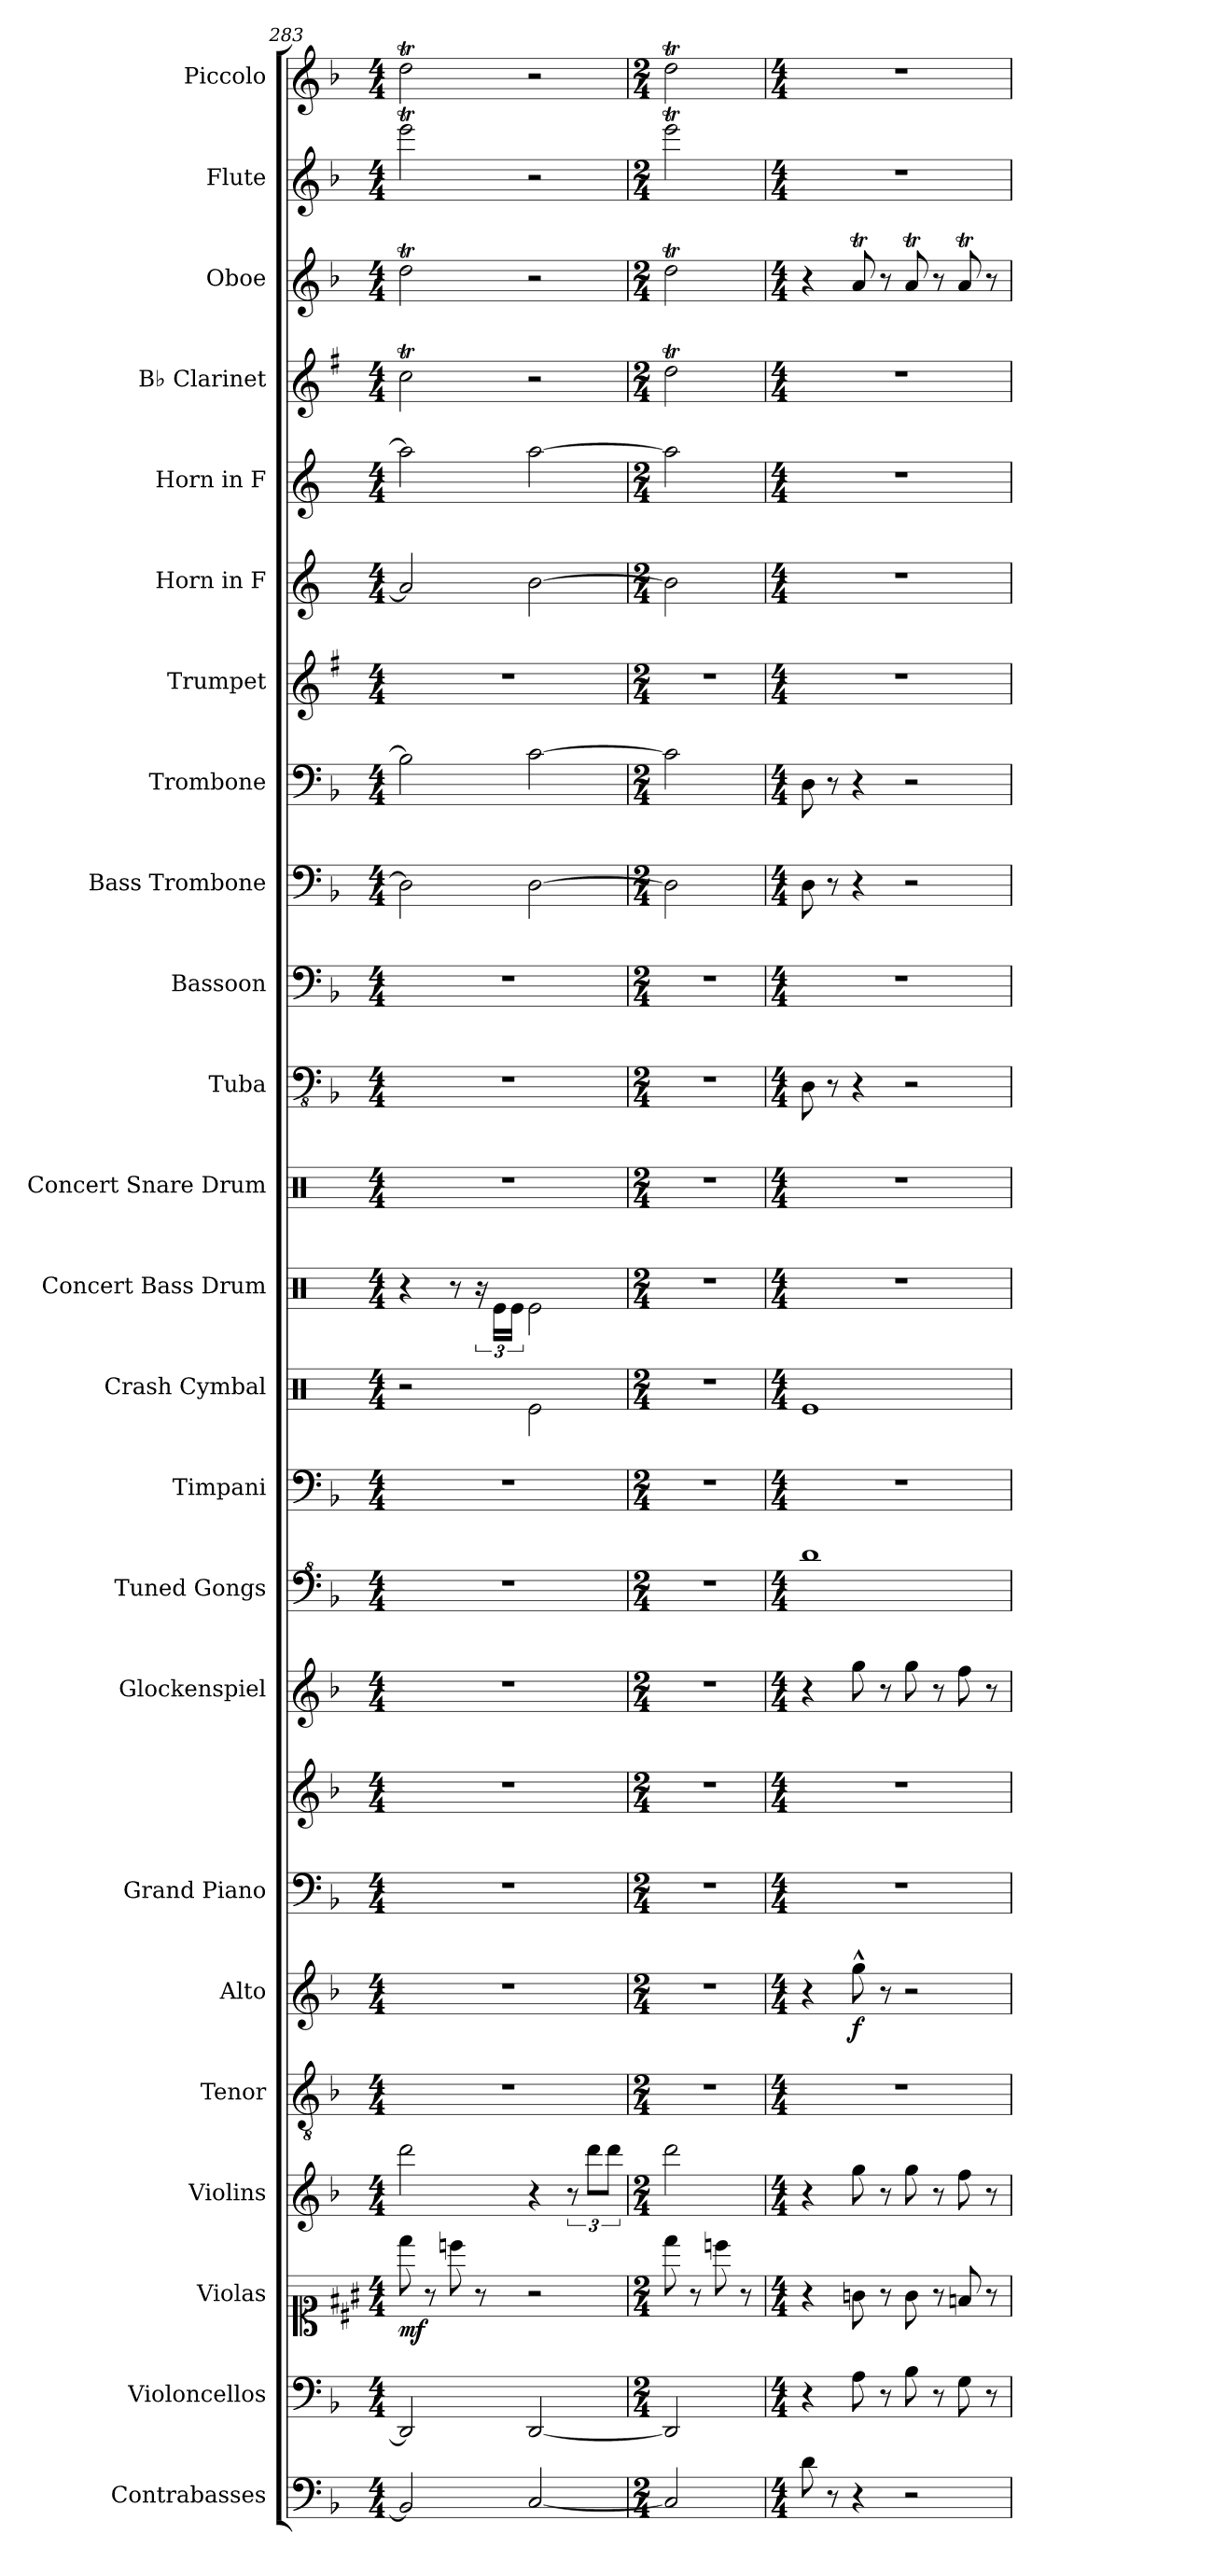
**kern	**kern	**kern	**dynam	**kern	**kern	**kern	**dynam	**kern	**kern	**kern	**kern	**kern	**kern	**kern	**kern	**kern	**kern	**kern	**kern	**kern	**kern	**kern	**kern	**kern	**kern	**kern
*part24	*part23	*part22	*part22	*part21	*part20	*part19	*part19	*part18	*part18	*part17	*part16	*part15	*part14	*part13	*part12	*part11	*part10	*part9	*part8	*part7	*part6	*part5	*part4	*part3	*part2	*part1
*staff25	*staff24	*staff23	*staff23	*staff22	*staff21	*staff20	*staff20	*staff19	*staff18	*staff17	*staff16	*staff15	*staff14	*staff13	*staff12	*staff11	*staff10	*staff9	*staff8	*staff7	*staff6	*staff5	*staff4	*staff3	*staff2	*staff1
*I"Contrabasses	*I"Violoncellos	*I"Violas	*	*I"Violins	*I"Tenor	*I"Alto	*	*I"Grand Piano	*	*I"Glockenspiel	*I"Tuned Gongs	*I"Timpani	*I"Crash Cymbal	*I"Concert Bass Drum	*I"Concert Snare Drum	*I"Tuba	*I"Bassoon	*I"Bass Trombone	*I"Trombone	*I"Trumpet	*I"Horn in F	*I"Horn in F	*I"B♭ Clarinet	*I"Oboe	*I"Flute	*I"Piccolo
*I'Cbs.	*I'Vcs.	*I'Vlas.	*	*I'Vlns.	*I'T.	*I'A.	*	*I'Pno.	*	*I'Glock.	*I'Td. Gon.	*I'Timp.	*I'Cr. Cym.	*I'Con. BD	*I'Con. Sn.	*I'Tba.	*I'Bsn.	*I'B. Tbn.	*I'Tbn.	*I'Tpt.	*	*	*I'B♭ Cl.	*I'Ob.	*I'Fl.	*I'Picc.
*clefF4	*clefF4	*clefC1	*	*clefG2	*clefGv2	*clefG2	*	*clefF4	*clefG2	*clefG2	*clefF^4	*clefF4	*clefX	*clefX	*clefX	*clefFv4	*clefF4	*clefF4	*clefF4	*clefG2	*clefG2	*clefG2	*clefG2	*clefG2	*clefG2	*clefG2
*ITrd7c12	*	*	*	*	*	*	*	*	*	*ITrd-14c-24	*	*	*	*	*	*	*	*	*	*ITrd1c2	*ITrd4c7	*ITrd4c7	*ITrd1c2	*	*	*ITrd-7c-12
*k[b-]	*k[b-]	*k[f#c#g#]	*	*k[b-]	*k[b-]	*k[b-]	*	*k[b-]	*k[b-]	*k[b-]	*k[b-]	*k[b-]	*k[]	*k[]	*k[]	*k[b-]	*k[b-]	*k[b-]	*k[b-]	*k[b-]	*k[b-]	*k[b-]	*k[b-]	*k[b-]	*k[b-]	*k[b-]
*M4/4	*M4/4	*M4/4	*	*M4/4	*M4/4	*M4/4	*	*M4/4	*M4/4	*M4/4	*M4/4	*M4/4	*M4/4	*M4/4	*M4/4	*M4/4	*M4/4	*M4/4	*M4/4	*M4/4	*M4/4	*M4/4	*M4/4	*M4/4	*M4/4	*M4/4
=283	=283	=283	=283	=283	=283	=283	=283	=283	=283	=283	=283	=283	=283	=283	=283	=283	=283	=283	=283	=283	=283	=283	=283	=283	=283	=283
!	!	!	!LO:DY:b	!	!	!	!	!	!	!	!	!	!	!	!	!	!	!	!	!	!	!	!	!	!	!
2BBB-/]	2DD/]	8ddd\	mf	2ddd\	1r	1r	.	1r	1r	1r	1r	1r	2r	4r	1r	1r	1r	2D\]	2B-\]	1r	2d/]	2dd\]	2b-T\	2ddT\	2eeet\	2dddT\
.	.	8r	.	.	.	.	.	.	.	.	.	.	.	.	.	.	.	.	.	.	.	.	.	.	.	.
.	.	8cccn\	.	.	.	.	.	.	.	.	.	.	.	8r	.	.	.	.	.	.	.	.	.	.	.	.
.	.	8r	.	.	.	.	.	.	.	.	.	.	.	24r	.	.	.	.	.	.	.	.	.	.	.	.
.	.	.	.	.	.	.	.	.	.	.	.	.	.	24Re\LL	.	.	.	.	.	.	.	.	.	.	.	.
.	.	.	.	.	.	.	.	.	.	.	.	.	.	24Re\JJ	.	.	.	.	.	.	.	.	.	.	.	.
[2CC/	[2DD/	2r	.	4r	.	.	.	.	.	.	.	.	2Re\	2Re\	.	.	.	[2D\	[2c\	.	[2e\	[2dd\	2r	2r	2r	2r
.	.	.	.	12r	.	.	.	.	.	.	.	.	.	.	.	.	.	.	.	.	.	.	.	.	.	.
.	.	.	.	12ddd\L	.	.	.	.	.	.	.	.	.	.	.	.	.	.	.	.	.	.	.	.	.	.
.	.	.	.	12ddd\J	.	.	.	.	.	.	.	.	.	.	.	.	.	.	.	.	.	.	.	.	.	.
=284	=284	=284	=284	=284	=284	=284	=284	=284	=284	=284	=284	=284	=284	=284	=284	=284	=284	=284	=284	=284	=284	=284	=284	=284	=284	=284
*M2/4	*M2/4	*M2/4	*	*M2/4	*M2/4	*M2/4	*	*M2/4	*M2/4	*M2/4	*M2/4	*M2/4	*M2/4	*M2/4	*M2/4	*M2/4	*M2/4	*M2/4	*M2/4	*M2/4	*M2/4	*M2/4	*M2/4	*M2/4	*M2/4	*M2/4
2CC/]	2DD/]	8ddd\	.	2ddd\	2r	2r	.	2r	2r	2r	2r	2r	2r	2r	2r	2r	2r	2D\]	2c\]	2r	2e\]	2dd\]	2ccT\	2ddT\	2eeet\	2dddT\
.	.	8r	.	.	.	.	.	.	.	.	.	.	.	.	.	.	.	.	.	.	.	.	.	.	.	.
.	.	8cccn\	.	.	.	.	.	.	.	.	.	.	.	.	.	.	.	.	.	.	.	.	.	.	.	.
.	.	8r	.	.	.	.	.	.	.	.	.	.	.	.	.	.	.	.	.	.	.	.	.	.	.	.
=285	=285	=285	=285	=285	=285	=285	=285	=285	=285	=285	=285	=285	=285	=285	=285	=285	=285	=285	=285	=285	=285	=285	=285	=285	=285	=285
*M4/4	*M4/4	*M4/4	*	*M4/4	*M4/4	*M4/4	*	*M4/4	*M4/4	*M4/4	*M4/4	*M4/4	*M4/4	*M4/4	*M4/4	*M4/4	*M4/4	*M4/4	*M4/4	*M4/4	*M4/4	*M4/4	*M4/4	*M4/4	*M4/4	*M4/4
8D\	4r	4r	.	4r	1r	4r	.	1r	1r	4r	1dd	1r	1Re	1r	1r	8DD\	1r	8D\	8D\	1r	1r	1r	1r	4r	1r	1r
8r	.	.	.	.	.	.	.	.	.	.	.	.	.	.	.	8r	.	8r	8r	.	.	.	.	.	.	.
!	!	!	!	!	!	!	!LO:DY:b	!	!	!	!	!	!	!	!	!	!	!	!	!	!	!	!	!	!	!
4r	8A\	8gn\	.	8gg\	.	8gg^^\	f	.	.	8gggg\	.	.	.	.	.	4r	.	4r	4r	.	.	.	.	8at/	.	.
.	8r	8r	.	8r	.	8r	.	.	.	8r	.	.	.	.	.	.	.	.	.	.	.	.	.	8r	.	.
2r	8B-\	8g\	.	8gg\	.	2r	.	.	.	8gggg\	.	.	.	.	.	2r	.	2r	2r	.	.	.	.	8at/	.	.
.	8r	8r	.	8r	.	.	.	.	.	8r	.	.	.	.	.	.	.	.	.	.	.	.	.	8r	.	.
.	8G\	8fn/	.	8ff\	.	.	.	.	.	8ffff\	.	.	.	.	.	.	.	.	.	.	.	.	.	8at/	.	.
.	8r	8r	.	8r	.	.	.	.	.	8r	.	.	.	.	.	.	.	.	.	.	.	.	.	8r	.	.
=	=	=	=	=	=	=	=	=	=	=	=	=	=	=	=	=	=	=	=	=	=	=	=	=	=	=
*-	*-	*-	*-	*-	*-	*-	*-	*-	*-	*-	*-	*-	*-	*-	*-	*-	*-	*-	*-	*-	*-	*-	*-	*-	*-	*-
